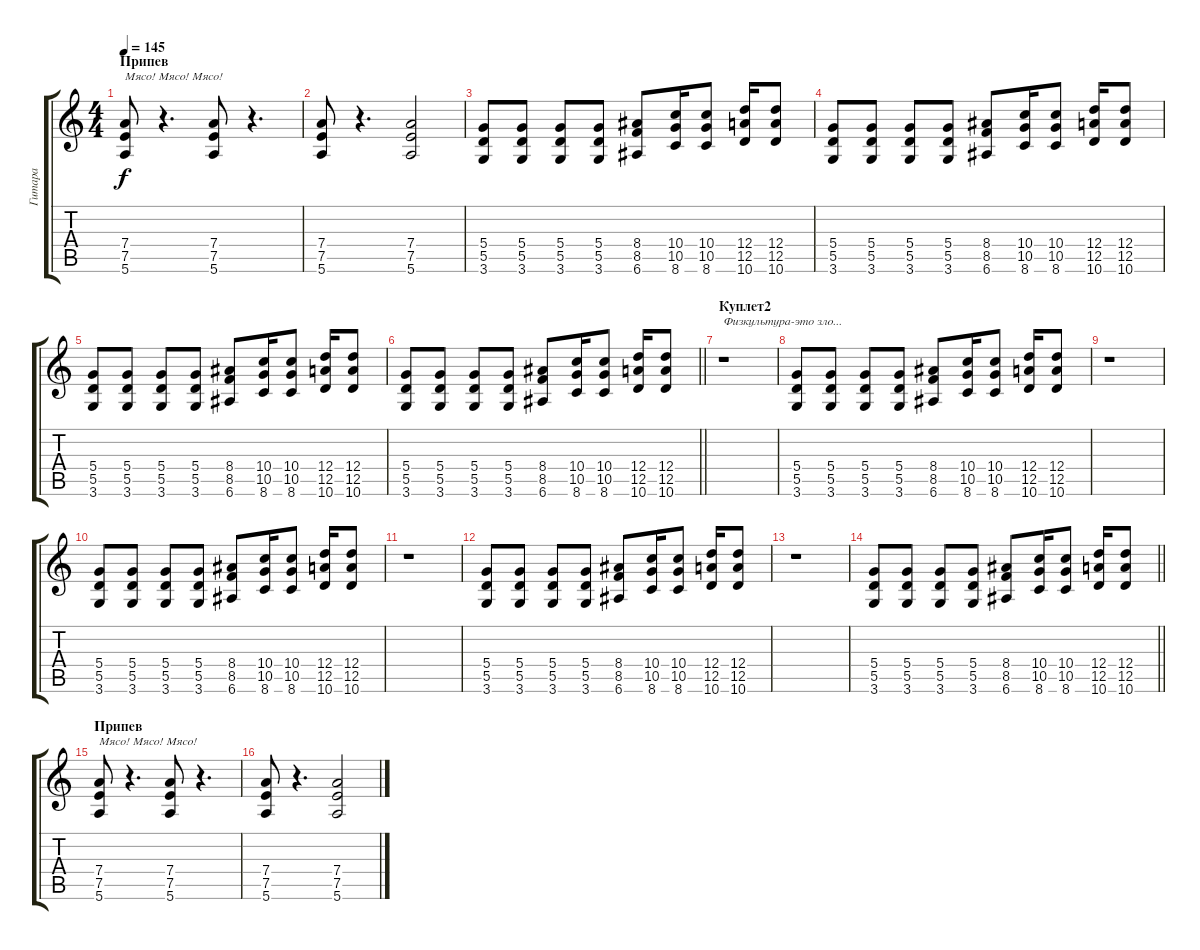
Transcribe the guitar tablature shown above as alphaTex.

\track ("Гитара" "Гитара") {instrument overdrivenguitar}
\staff {score tabs}
\tuning (E4 B3 G3 D3 A2 E2) {hide}
\ts (4 4)
\section ("" "Припев")
\tempo 145
\clef g2
\ks c
(7.4 7.5 5.6).8{txt "Мясо! Мясо! Мясо!" dy f} r.4{d} (7.4 7.5 5.6).8 r.4{d} |
(7.4 7.5 5.6).8 r.4{d} (7.4 7.5 5.6).2 |
(5.4 5.5 3.6).8 (5.4 5.5 3.6).8 (5.4 5.5 3.6).8 (5.4 5.5 3.6).8 (8.4 8.5 6.6).8 (10.4 10.5 8.6).16 (10.4 10.5 8.6).8 (12.4 12.5 10.6).16 (12.4 12.5 10.6).8 |
(5.4 5.5 3.6).8 (5.4 5.5 3.6).8 (5.4 5.5 3.6).8 (5.4 5.5 3.6).8 (8.4 8.5 6.6).8 (10.4 10.5 8.6).16 (10.4 10.5 8.6).8 (12.4 12.5 10.6).16 (12.4 12.5 10.6).8 |
(5.4 5.5 3.6).8 (5.4 5.5 3.6).8 (5.4 5.5 3.6).8 (5.4 5.5 3.6).8 (8.4 8.5 6.6).8 (10.4 10.5 8.6).16 (10.4 10.5 8.6).8 (12.4 12.5 10.6).16 (12.4 12.5 10.6).8 |
\barLineRight lightlight
(5.4 5.5 3.6).8 (5.4 5.5 3.6).8 (5.4 5.5 3.6).8 (5.4 5.5 3.6).8 (8.4 8.5 6.6).8 (10.4 10.5 8.6).16 (10.4 10.5 8.6).8 (12.4 12.5 10.6).16 (12.4 12.5 10.6).8 |
\section ("" "Куплет2")
r.1{txt "Физкультура-это зло..."} |
(5.4 5.5 3.6).8 (5.4 5.5 3.6).8 (5.4 5.5 3.6).8 (5.4 5.5 3.6).8 (8.4 8.5 6.6).8 (10.4 10.5 8.6).16 (10.4 10.5 8.6).8 (12.4 12.5 10.6).16 (12.4 12.5 10.6).8 |
r.1 |
(5.4 5.5 3.6).8 (5.4 5.5 3.6).8 (5.4 5.5 3.6).8 (5.4 5.5 3.6).8 (8.4 8.5 6.6).8 (10.4 10.5 8.6).16 (10.4 10.5 8.6).8 (12.4 12.5 10.6).16 (12.4 12.5 10.6).8 |
r.1 |
(5.4 5.5 3.6).8 (5.4 5.5 3.6).8 (5.4 5.5 3.6).8 (5.4 5.5 3.6).8 (8.4 8.5 6.6).8 (10.4 10.5 8.6).16 (10.4 10.5 8.6).8 (12.4 12.5 10.6).16 (12.4 12.5 10.6).8 |
r.1 |
\barLineRight lightlight
(5.4 5.5 3.6).8 (5.4 5.5 3.6).8 (5.4 5.5 3.6).8 (5.4 5.5 3.6).8 (8.4 8.5 6.6).8 (10.4 10.5 8.6).16 (10.4 10.5 8.6).8 (12.4 12.5 10.6).16 (12.4 12.5 10.6).8 |
\section ("" "Припев")
(7.4 7.5 5.6).8{txt "Мясо! Мясо! Мясо!"} r.4{d} (7.4 7.5 5.6).8 r.4{d} |
(7.4 7.5 5.6).8 r.4{d} (7.4 7.5 5.6).2
